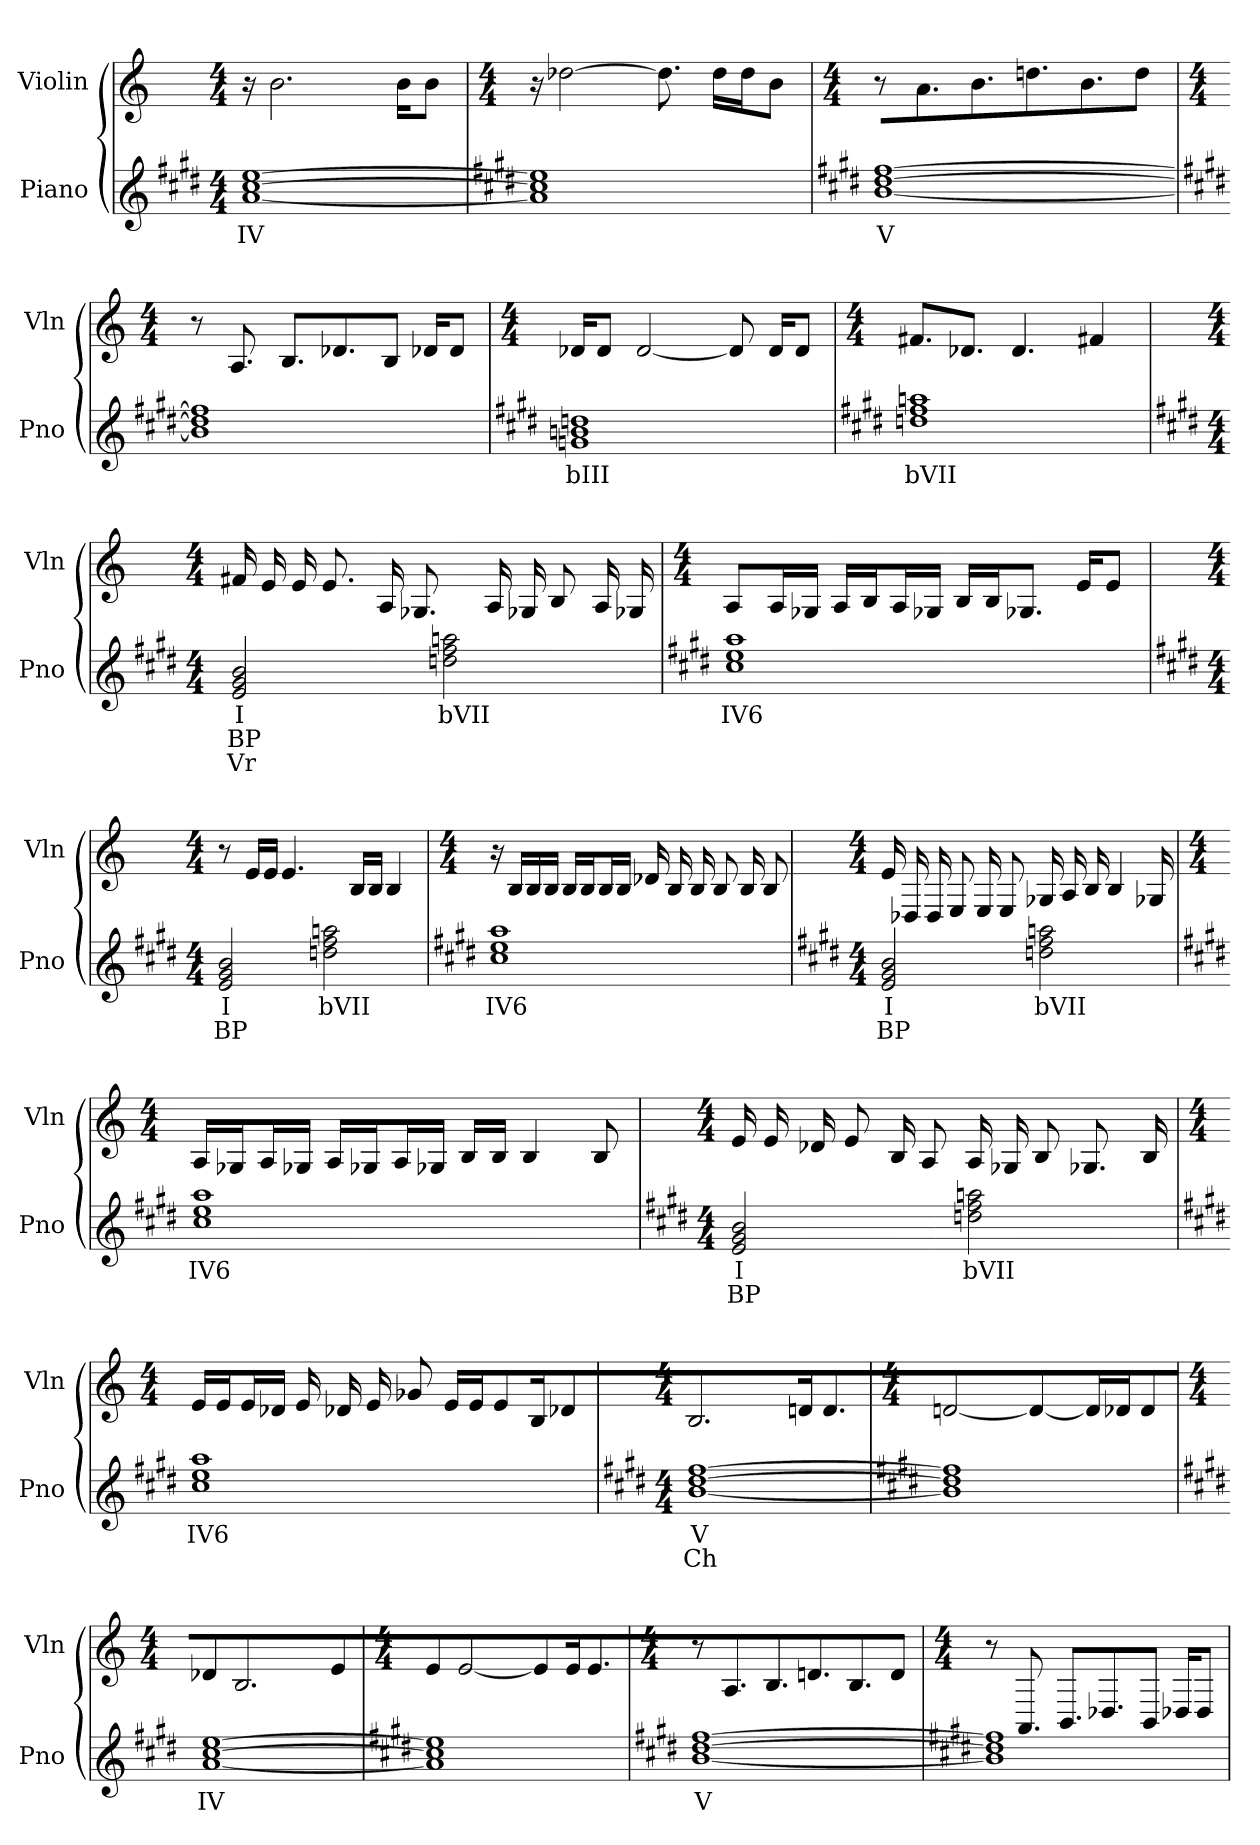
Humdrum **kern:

**kern	**text	**text	**text	**kern
*part2	*part2	*part2	*part2	*part1
*staff2	*staff2	*staff2	*staff2	*staff1
*I"Piano	*	*	*	*I"Violin
*I'Pno	*	*	*	*I'Vln
*k[f#c#g#d#]	*	*	*	*
*E:	*	*	*	*
*M4/4	*	*	*	*M4/4
=	=	=	=	=
[1a [1cc# [1ee	IV	.	.	16r
.	.	.	.	2.b
.	.	.	.	16bKL
.	.	.	.	8bJ
=	=	=	=	=
*k[f#c#g#d#]	*	*	*	*
*E:	*	*	*	*
*	*	*	*	*M4/4
1a] 1cc#] 1ee]	.	.	.	16r
.	.	.	.	[2dd-X
.	.	.	.	8.dd-]
.	.	.	.	16dd-LL
.	.	.	.	16dd-J
.	.	.	.	8bJ
=	=	=	=	=
*k[f#c#g#d#]	*	*	*	*
*E:	*	*	*	*
*	*	*	*	*M4/4
[1b [1dd# [1ff#	V	.	.	8r
.	.	.	.	8.a
.	.	.	.	8.bL
.	.	.	.	8.ddn
.	.	.	.	8.bJ
.	.	.	.	8ddJ
=	=	=	=	=
*k[f#c#g#d#]	*	*	*	*
*E:	*	*	*	*
*	*	*	*	*M4/4
1b] 1dd#] 1ff#]	.	.	.	8r
.	.	.	.	8.A
.	.	.	.	8.BL
.	.	.	.	8.d-X
.	.	.	.	8BJ
.	.	.	.	16d-XKL
.	.	.	.	8d-J
=	=	=	=	=
*k[f#c#g#d#]	*	*	*	*
*E:	*	*	*	*
*	*	*	*	*M4/4
1gn 1bn 1ddn	bIII	.	.	16d-XKL
.	.	.	.	8d-J
.	.	.	.	[2d-
.	.	.	.	8d-]
.	.	.	.	16d-KL
.	.	.	.	8d-J
=	=	=	=	=
*k[f#c#g#d#]	*	*	*	*
*E:	*	*	*	*
*	*	*	*	*M4/4
1ddn 1ff# 1aan	bVII	.	.	8.f#XL
.	.	.	.	8.d-XJ
.	.	.	.	4.d-
.	.	.	.	4f#X
=	=	=	=	=
*k[f#c#g#d#]	*	*	*	*
*E:	*	*	*	*
*M4/4	*	*	*	*M4/4
2e 2g# 2b	I	BP	Vr	16f#XLL
.	.	.	.	16eJ
.	.	.	.	16eL
.	.	.	.	8.eJ
.	.	.	.	16AKL
.	.	.	.	8.G-XJ
2ddn 2ff# 2aan	bVII	.	.	.
.	.	.	.	16ALL
.	.	.	.	16G-XJJ
.	.	.	.	8BL
.	.	.	.	16AL
.	.	.	.	16G-XJJ
=	=	=	=	=
*k[f#c#g#d#]	*	*	*	*
*E:	*	*	*	*
*	*	*	*	*M4/4
1cc# 1ee 1aa	IV6	.	.	8AL
.	.	.	.	16AL
.	.	.	.	16G-XJJ
.	.	.	.	16ALL
.	.	.	.	16BJ
.	.	.	.	16AL
.	.	.	.	16G-XJJ
.	.	.	.	16BLL
.	.	.	.	16BJ
.	.	.	.	8.G-XJ
.	.	.	.	16eKL
.	.	.	.	8eJ
=	=	=	=	=
*k[f#c#g#d#]	*	*	*	*
*E:	*	*	*	*
*M4/4	*	*	*	*M4/4
2e 2g# 2b	I	BP	.	8r
.	.	.	.	16eLL
.	.	.	.	16eJJ
.	.	.	.	4.e
2ddn 2ff# 2aan	bVII	.	.	.
.	.	.	.	16BLL
.	.	.	.	16BJJ
.	.	.	.	4B
=	=	=	=	=
*k[f#c#g#d#]	*	*	*	*
*E:	*	*	*	*
*	*	*	*	*M4/4
1cc# 1ee 1aa	IV6	.	.	16r
.	.	.	.	16BLL
.	.	.	.	16B
.	.	.	.	16BJJ
.	.	.	.	16BLL
.	.	.	.	16BJ
.	.	.	.	16BL
.	.	.	.	16BJJ
.	.	.	.	16d-XLL
.	.	.	.	16BJ
.	.	.	.	16BL
.	.	.	.	8BJ
.	.	.	.	16BKL
.	.	.	.	8BJ
=	=	=	=	=
*k[f#c#g#d#]	*	*	*	*
*E:	*	*	*	*
*M4/4	*	*	*	*M4/4
2e 2g# 2b	I	BP	.	16eLL
.	.	.	.	16D-XJ
.	.	.	.	16D-L
.	.	.	.	8EJ
.	.	.	.	16EKL
.	.	.	.	8EJ
2ddn 2ff# 2aan	bVII	.	.	16G-XLL
.	.	.	.	16A
.	.	.	.	16BJJ
.	.	.	.	4B
.	.	.	.	16G-X
=	=	=	=	=
*k[f#c#g#d#]	*	*	*	*
*E:	*	*	*	*
*	*	*	*	*M4/4
1cc# 1ee 1aa	IV6	.	.	16ALL
.	.	.	.	16G-XJ
.	.	.	.	16AL
.	.	.	.	16G-XJJ
.	.	.	.	16ALL
.	.	.	.	16G-XJ
.	.	.	.	16AL
.	.	.	.	16G-XJJ
.	.	.	.	16BLL
.	.	.	.	16BJJ
.	.	.	.	4B
.	.	.	.	8B
=	=	=	=	=
*k[f#c#g#d#]	*	*	*	*
*E:	*	*	*	*
*M4/4	*	*	*	*M4/4
2e 2g# 2b	I	BP	.	16eLL
.	.	.	.	16eJ
.	.	.	.	16d-XL
.	.	.	.	8eJ
.	.	.	.	16BKL
.	.	.	.	8AJ
2ddn 2ff# 2aan	bVII	.	.	16ALL
.	.	.	.	16G-XJ
.	.	.	.	8BJ
.	.	.	.	8.G-XL
.	.	.	.	16BJk
=	=	=	=	=
*k[f#c#g#d#]	*	*	*	*
*E:	*	*	*	*
*	*	*	*	*M4/4
1cc# 1ee 1aa	IV6	.	.	16eLL
.	.	.	.	16eJ
.	.	.	.	16eL
.	.	.	.	16d-XJJ
.	.	.	.	16eLL
.	.	.	.	16d-XJ
.	.	.	.	16eL
.	.	.	.	8g-XJ
.	.	.	.	16eLL
.	.	.	.	16e
.	.	.	.	8eJ
.	.	.	.	16BKL
.	.	.	.	8d-XJ
=	=	=	=	=
*k[f#c#g#d#]	*	*	*	*
*E:	*	*	*	*
*M4/4	*	*	*	*M4/4
[1b [1dd# [1ff#	V	Ch	.	2.B
.	.	.	.	16dnKL
.	.	.	.	8.dJ
=	=	=	=	=
*k[f#c#g#d#]	*	*	*	*
*E:	*	*	*	*
*	*	*	*	*M4/4
1b] 1dd#] 1ff#]	.	.	.	[2dn
.	.	.	.	4d_
.	.	.	.	16d]
.	.	.	.	16d-XKL
.	.	.	.	8d-J
=	=	=	=	=
*k[f#c#g#d#]	*	*	*	*
*E:	*	*	*	*
*	*	*	*	*M4/4
[1a [1cc# [1ee	IV	.	.	8d-X
.	.	.	.	2.B
.	.	.	.	8e
=	=	=	=	=
*k[f#c#g#d#]	*	*	*	*
*E:	*	*	*	*
*	*	*	*	*M4/4
1a] 1cc#] 1ee]	.	.	.	8e
.	.	.	.	[2e
.	.	.	.	8e]
.	.	.	.	16eKL
.	.	.	.	8.eJ
=	=	=	=	=
*k[f#c#g#d#]	*	*	*	*
*E:	*	*	*	*
*	*	*	*	*M4/4
[1b [1dd# [1ff#	V	.	.	8r
.	.	.	.	8.A
.	.	.	.	8.BL
.	.	.	.	8.dn
.	.	.	.	8.BJ
.	.	.	.	8dJ
=	=	=	=	=
*k[f#c#g#d#]	*	*	*	*
*E:	*	*	*	*
*	*	*	*	*M4/4
1b] 1dd#] 1ff#]	.	.	.	8r
.	.	.	.	8.AA
.	.	.	.	8.BBL
.	.	.	.	8.D-X
.	.	.	.	8BBJ
.	.	.	.	16D-XKL
.	.	.	.	8D-J
=	=	=	=	=
*-	*-	*-	*-	*-
